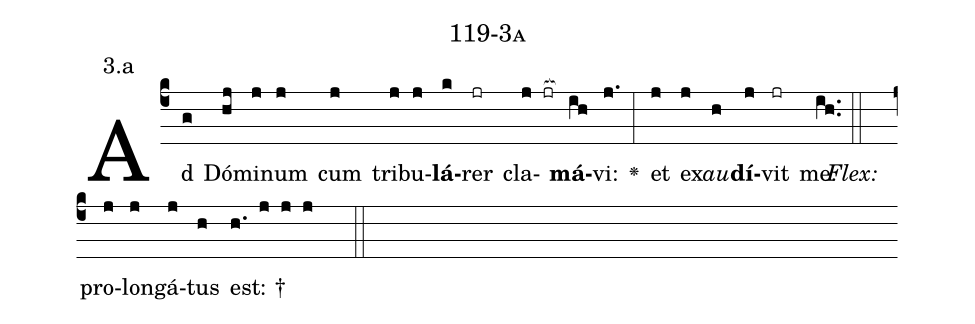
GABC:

name: 119-3a;
annotation: 3.a;
%%
(c4)Ad(g) Dó(hj)mi(j)num(j) cum(j) tri(j)bu(j)<b>lá</b>(k)rer(jr) cla(j jr[ocb:1{])<b>má</b>(ih[ocb:0}])vi:(j.) <v>\greheightstar</v>(:) et(j) ex(j)<i>au</i>(h)<b>dí</b>(j)vit(jr) me.(ih..) (::)
<i>Flex:</i>()  pro(j)lon(j)gá(j)tus(h) est: †(h. j j j  ::)

%E(j) u(j) o(j) u(h) a(j) e.(ih..) (::)
